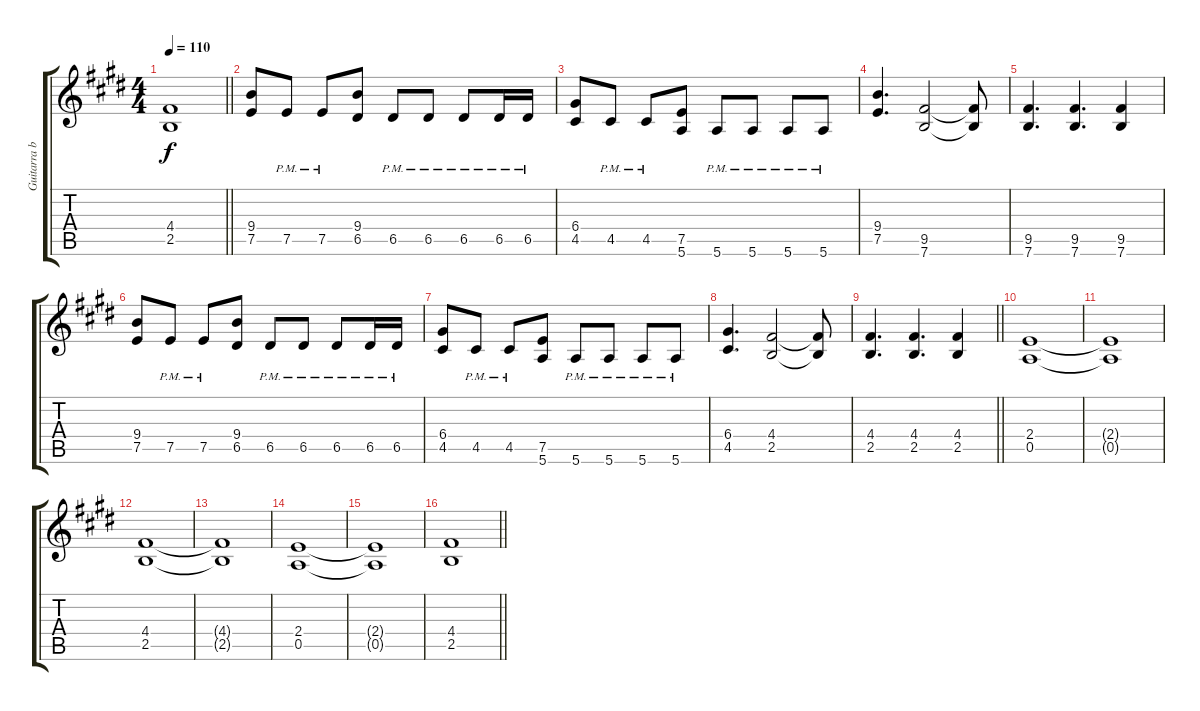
\track ("Guitarra base" "Guitarra b") {instrument distortionguitar}
\staff {score tabs}
\tuning (E4 B3 G3 D3 A2 E2) {hide}
\ts (4 4)
\tempo 110
\clef g2
\barLineRight lightlight
\ks e
(4.4{t} 2.5{t}).1{dy f} |
\section ("" "")
(9.4 7.5).8 7.5{pm}.8 7.5{pm}.8 (9.4 6.5).8 6.5{pm}.8 6.5{pm}.8 6.5{pm}.8 6.5{pm}.16 6.5{pm}.16 |
(6.4 4.5).8 4.5{pm}.8 4.5{pm}.8 (7.5 5.6).8 5.6{pm}.8{txt ""} 5.6{pm}.8 5.6{pm}.8 5.6{pm}.8 |
(9.4 7.5).4{d} (9.5 7.6).2 (9.5{t} 7.6{t}).8 |
(9.5 7.6).4{d} (9.5 7.6).4{d} (9.5 7.6).4 |
(9.4 7.5).8 7.5{pm}.8 7.5{pm}.8 (9.4 6.5).8 6.5{pm}.8 6.5{pm}.8 6.5{pm}.8 6.5{pm}.16 6.5{pm}.16 |
(6.4 4.5).8 4.5{pm}.8 4.5{pm}.8 (7.5 5.6).8 5.6{pm}.8 5.6{pm}.8 5.6{pm}.8 5.6{pm}.8 |
(6.4 4.5).4{d} (4.4 2.5).2 (4.4{t} 2.5{t}).8 |
\barLineRight lightlight
(4.4 2.5).4{d} (4.4 2.5).4{d} (4.4 2.5).4 |
\section ("" "")
(2.4 0.5).1 |
(2.4{t} 0.5{t}).1 |
(4.4 2.5).1 |
(4.4{t} 2.5{t}).1 |
(2.4 0.5).1 |
(2.4{t} 0.5{t}).1 |
\barLineRight lightlight
(4.4 2.5).1
